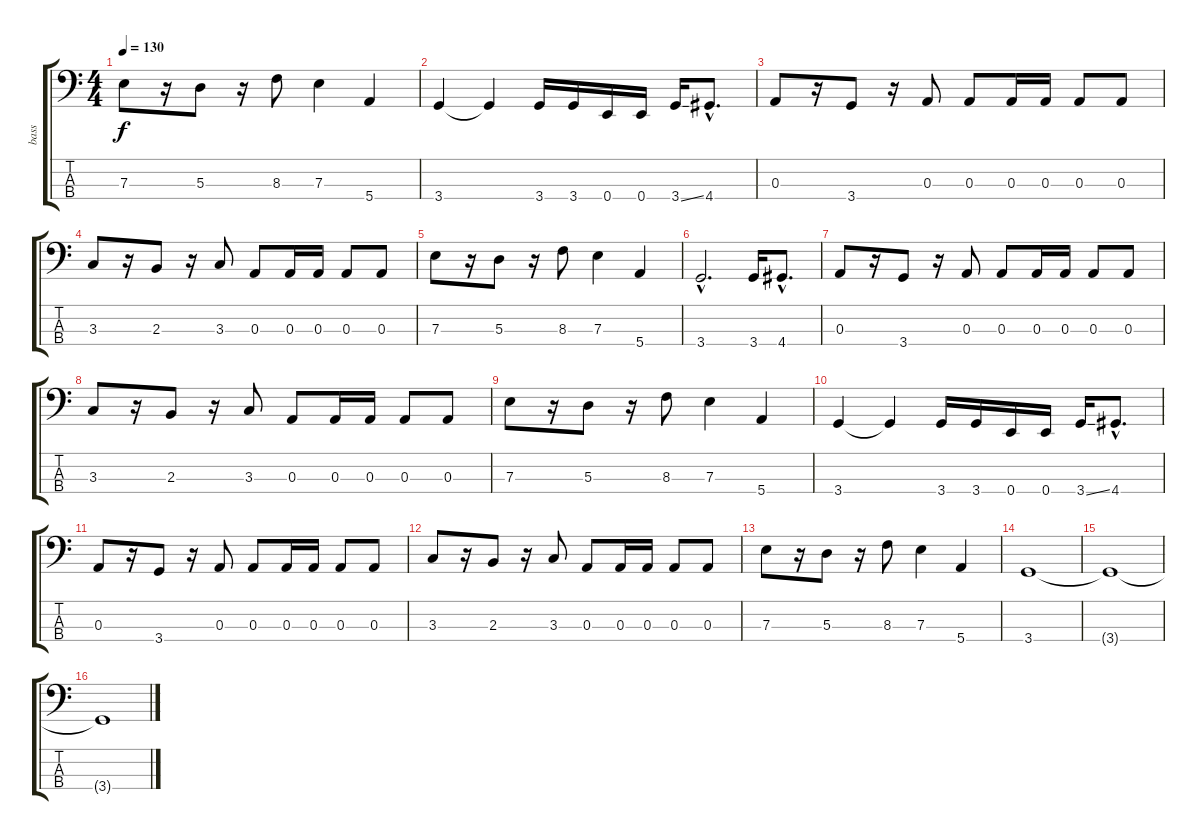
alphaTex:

\track ("bass" "bass") {instrument electricbassfinger}
\staff {score tabs}
\tuning (G2 D2 A1 E1) {hide}
\ts (4 4)
\tempo 130
\clef f4
\ks c
7.3.8{dy f} r.16 5.3.8 r.16 8.3.8 7.3.4 5.4.4 |
3.4.4 3.4{t}.4 3.4.16 3.4.16 0.4.16 0.4.16 3.4{ss}.16 4.4{hac}.8{d} |
0.3.8 r.16 3.4.8 r.16 0.3.8 0.3.8 0.3.16 0.3.16 0.3.8 0.3.8 |
3.3.8 r.16 2.3.8 r.16 3.3.8 0.3.8 0.3.16 0.3.16 0.3.8 0.3.8 |
7.3.8 r.16 5.3.8 r.16 8.3.8 7.3.4 5.4.4 |
3.4{hac}.2{d} 3.4.16 4.4{hac}.8{d} |
0.3.8 r.16 3.4.8 r.16 0.3.8 0.3.8 0.3.16 0.3.16 0.3.8 0.3.8 |
3.3.8 r.16 2.3.8 r.16 3.3.8 0.3.8 0.3.16 0.3.16 0.3.8 0.3.8 |
7.3.8 r.16 5.3.8 r.16 8.3.8 7.3.4 5.4.4 |
3.4.4 3.4{t}.4 3.4.16 3.4.16 0.4.16 0.4.16 3.4{ss}.16 4.4{hac}.8{d} |
0.3.8 r.16 3.4.8 r.16 0.3.8 0.3.8 0.3.16 0.3.16 0.3.8 0.3.8 |
3.3.8 r.16 2.3.8 r.16 3.3.8 0.3.8 0.3.16 0.3.16 0.3.8 0.3.8 |
7.3.8 r.16 5.3.8 r.16 8.3.8 7.3.4 5.4.4 |
3.4.1 |
3.4{t}.1 |
3.4{t}.1
